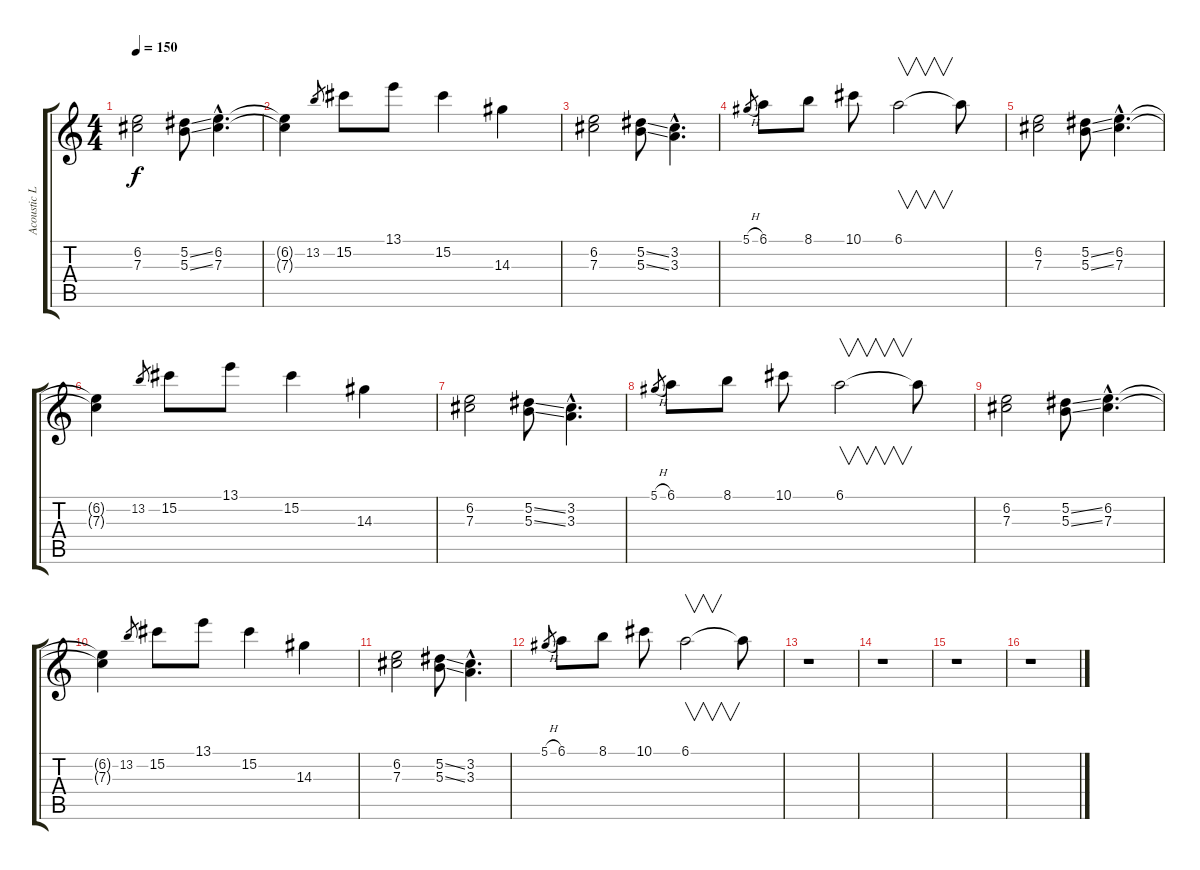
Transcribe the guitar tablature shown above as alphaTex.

\track ("Acoustic Lead" "Acoustic L") {instrument electricguitarjazz}
\staff {score tabs}
\tuning (Eb4 Bb3 Gb3 Db3 Ab2 Eb2) {hide}
\ts (4 4)
\tempo 150
\clef g2
\ks c
(6.2 7.3).2{dy f} (5.2{ss} 5.3{ss}).8 (6.2{hac} 7.3{hac}).4{d} |
(6.2{t} 7.3{t}).4 13.2.8{gr} 15.2.8 13.1.8 15.2.4 14.3.4 |
(6.2 7.3).2 (5.2{ss} 5.3{ss}).8 (3.2{hac} 3.3{hac}).4{d} |
5.1{h}.8{gr} 6.1.8 8.1.8 10.1.8 6.1.2{v} 6.1{t}.8 |
(6.2 7.3).2 (5.2{ss} 5.3{ss}).8 (6.2{hac} 7.3{hac}).4{d} |
(6.2{t} 7.3{t}).4 13.2.8{gr} 15.2.8 13.1.8 15.2.4 14.3.4 |
(6.2 7.3).2 (5.2{ss} 5.3{ss}).8 (3.2{hac} 3.3{hac}).4{d} |
5.1{h}.8{gr} 6.1.8 8.1.8 10.1.8 6.1.2{v} 6.1{t}.8 |
(6.2 7.3).2 (5.2{ss} 5.3{ss}).8 (6.2{hac} 7.3{hac}).4{d} |
(6.2{t} 7.3{t}).4 13.2.8{gr} 15.2.8 13.1.8 15.2.4 14.3.4 |
(6.2 7.3).2 (5.2{ss} 5.3{ss}).8 (3.2{hac} 3.3{hac}).4{d} |
5.1{h}.8{gr} 6.1.8 8.1.8 10.1.8 6.1.2{v} 6.1{t}.8 |
r.1 |
r.1 |
r.1 |
r.1
